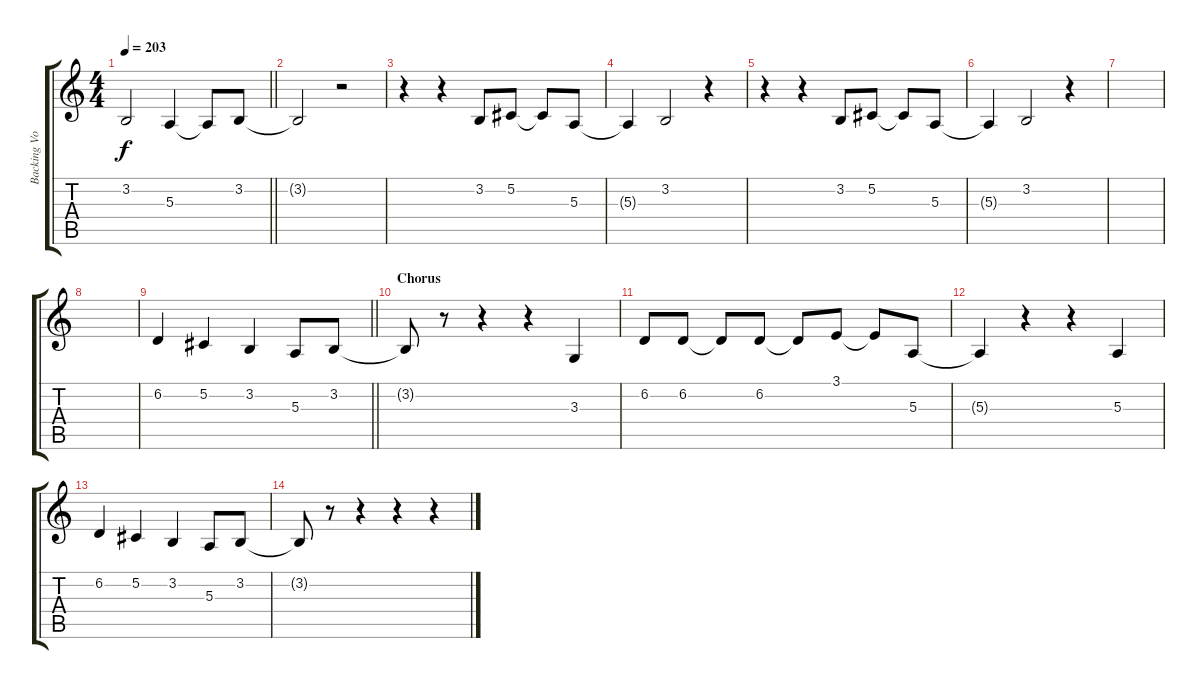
\track ("Backing Vocals" "Backing Vo") {instrument lead6voice}
\staff {score tabs}
\tuning (Db4 Ab3 E3 B2 Gb2 B1) {hide}
\ts (4 4)
\tempo 203
\clef g2
\barLineRight lightlight
\ks c
3.2.2{dy f} 5.3.4 5.3{t}.8 3.2.8 |
3.2{t}.2 r.2 |
r.4 r.4 3.2.8 5.2.8 5.2{t}.8 5.3.8 |
5.3{t}.4 3.2.2 r.4 |
r.4 r.4 3.2.8 5.2.8 5.2{t}.8 5.3.8 |
5.3{t}.4 3.2.2 r.4 |
|
|
\barLineRight lightlight
6.2.4 5.2.4 3.2.4 5.3.8 3.2.8 |
\section ("" "Chorus")
3.2{t}.8 r.8 r.4 r.4 3.3.4 |
6.2.8 6.2.8 6.2{t}.8 6.2.8 6.2{t}.8 3.1.8 3.1{t}.8 5.3.8 |
5.3{t}.4 r.4 r.4 5.3.4 |
6.2.4 5.2.4 3.2.4 5.3.8 3.2.8 |
3.2{t}.8 r.8 r.4 r.4 r.4
